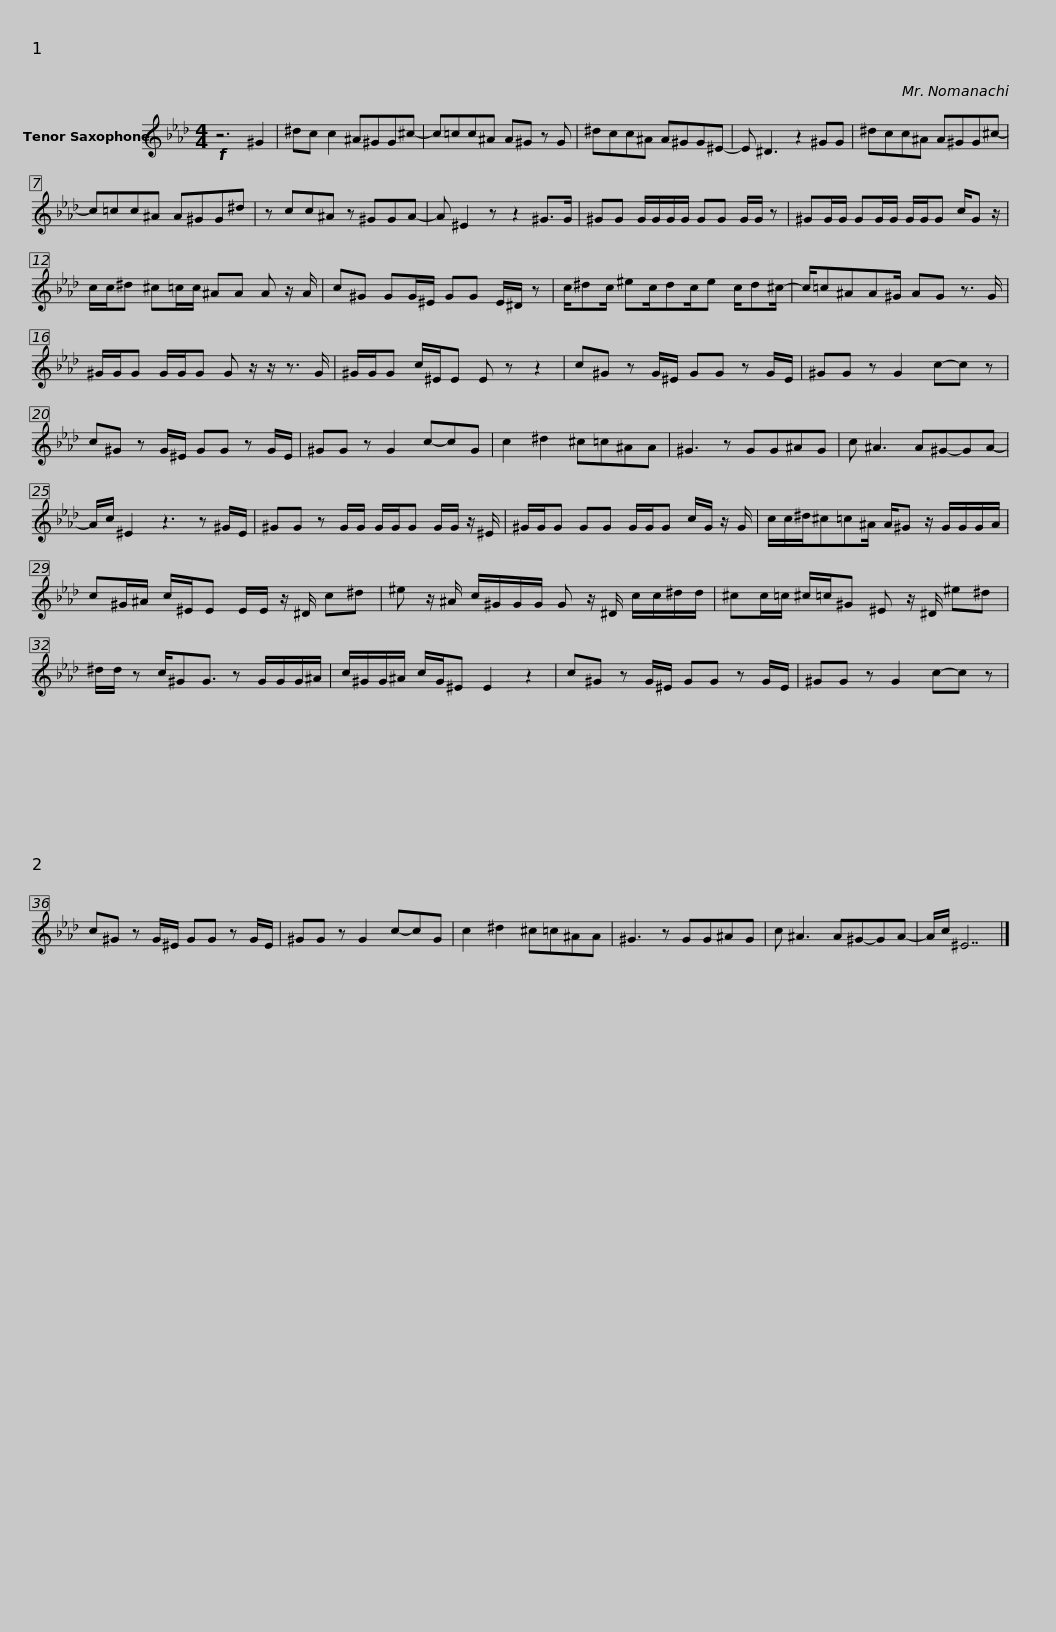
X:1
L:1/8
M:4/4
I:linebreak $
K:none
V:1 treble transpose=-14
V:1
[K:Ab]!f! z6 ^G2 | ^dc c2 ^A^GG^c- | c=cc^A A^G z G | ^dcc^A A^GG^E- | E ^D3 z2 ^GG |$ %5
 ^dcc^A A^GG^c- | c=cc^A A^GG^d | z cc^A z ^GGA- | A ^E2 z z2 ^G>G |$ ^GG G/G/G/G/ GG G/G/ z | %10
 ^GG/G/ GG/G/ G/G/G c/G z/ | c/c/^d ^c=c/c/ ^AA A z/ A/ |$ c^G GG/^E/ GG E/^D/ z | c/^dc/ ^ec/dc/e c/d^c/- | c/=c^AA^G/ AG z3/2 G/ |$ %15
 ^G/G/G G/G/G G z/ z/ z3/2 G/ | ^G/G/G c/^E/E E z z2 | c^G z G/^E/ GG z G/E/ | ^GG z G2 c-c z |$ c^G z G/^E/ GG z G/E/ | %20
 ^GG z G2 c-cG | c2 ^d2 ^c=c^AA | ^G3 z GG^AG | c ^A3 A^G-GA- |$ A/c/ ^E2 z3 z ^G/E/ | %25
 ^GG z G/G/ G/G/G G/G/ z/ ^E/ | ^G/G/G GG G/G/G c/G/ z/ G/ |$ c/c/^d/^c=c^A/ A/^G z/ G/G/G/A/ | c^G/^A/ c/^E/E E/E/ z/ ^D/ c^d |$ ^e z/ ^A/ c/^G/G/G/ G z/ ^D/ c/c/^d/d/ | %30
 ^cc/=c/ ^c/=c/^G ^E z/ ^D/ ^e^d |$ ^d/d/ z c/^GG3/2 z G/G/G/^A/ | c/^G/G/^A/ c/G/^E E2 z2 | c^G z G/^E/ GG z G/E/ | ^GG z G2 c-c z |$ %35
 c^G z G/^E/ GG z G/E/ | ^GG z G2 c-cG | c2 ^d2 ^c=c^AA | ^G3 z GG^AG | c ^A3 A^G-GA- |$ %40
 A/c/ ^E7 |] %41
